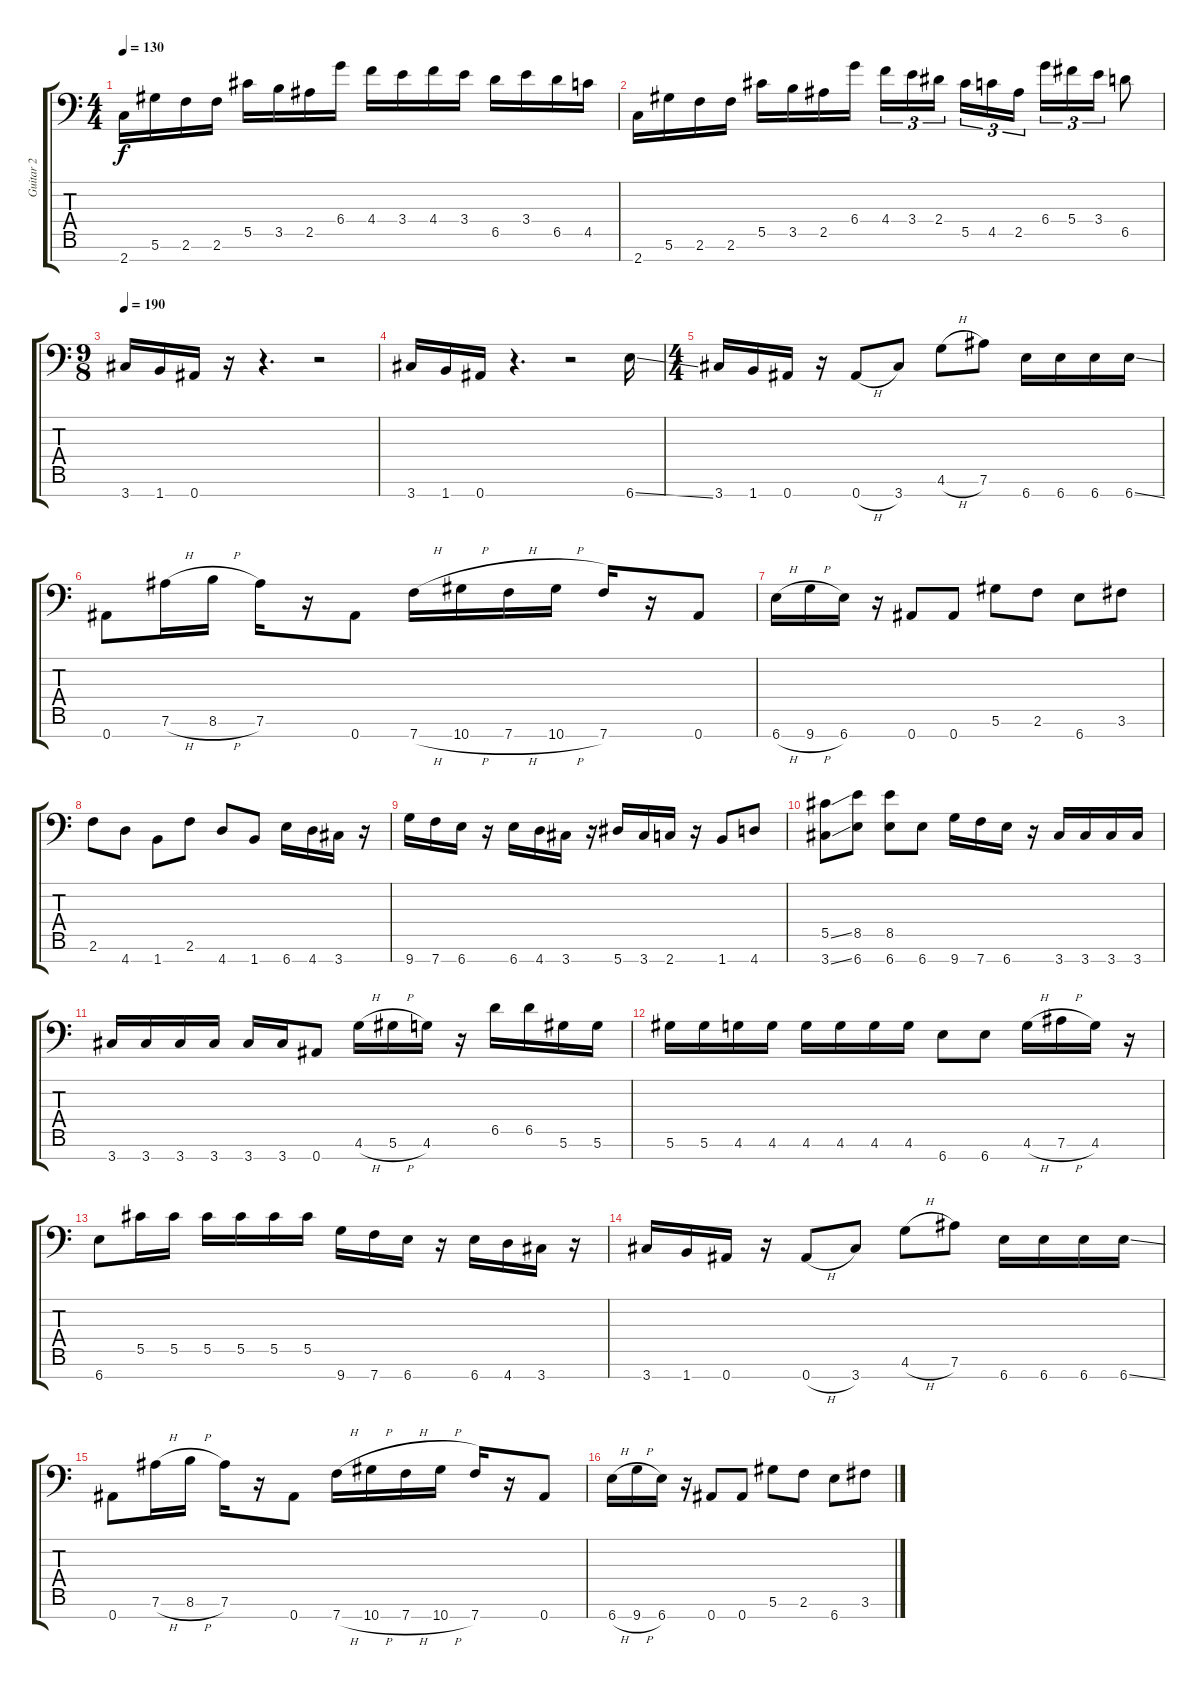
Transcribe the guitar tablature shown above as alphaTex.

\track ("Guitar 2" "Guitar 2") {instrument distortionguitar}
\staff {score tabs}
\tuning (Eb4 Bb3 Gb3 Db3 Ab2 Eb2 Bb1) {hide}
\ts (4 4)
\tempo 130
\clef f4
\ks c
2.7.16{dy f} 5.6.16 2.6.16 2.6.16 5.5.16 3.5.16 2.5.16 6.4.16 4.4.16 3.4.16 4.4.16 3.4.16 6.5.16 3.4.16 6.5.16 4.5.16 |
2.7.16 5.6.16 2.6.16 2.6.16 5.5.16 3.5.16 2.5.16 6.4.16 4.4.16{tu (3 2)} 3.4.16{tu (3 2)} 2.4.16{tu (3 2)} 5.5.16{tu (3 2)} 4.5.16{tu (3 2)} 2.5.16{tu (3 2)} 6.4.16{tu (3 2)} 5.4.16{tu (3 2)} 3.4.16{tu (3 2)} 6.5.8 |
\ts (9 8)
\tempo 190
3.7.16 1.7.16 0.7.16 r.16 r.4{d} r.2 |
3.7.16 1.7.16 0.7.16 r.4{d} r.2 6.7{ss}.16 |
\ts (4 4)
3.7.16 1.7.16 0.7.16 r.16 0.7{h}.8 3.7.8 4.6{h}.8 7.6.8 6.7.16 6.7.16 6.7.16 6.7{ss}.16 |
0.7.8 7.6{h}.16 8.6{h}.16 7.6.16 r.16 0.7.8 7.7{h}.16 10.7{h}.16 7.7{h}.16 10.7{h}.16 7.7.16 r.16 0.7.8 |
6.7{h}.16 9.7{h}.16 6.7.16 r.16 0.7.8 0.7.8 5.6.8 2.6.8 6.7.8 3.6.8 |
2.6.8 4.7.8 1.7.8 2.6.8 4.7.8 1.7.8 6.7.16 4.7.16 3.7.16 r.16 |
9.7.16 7.7.16 6.7.16 r.16 6.7.16 4.7.16 3.7.16 r.16 5.7.16 3.7.16 2.7.16 r.16 1.7.8 4.7.8 |
(5.5{ss} 3.7{ss}).8 (8.5 6.7).8 (8.5 6.7).8 6.7.8 9.7.16 7.7.16 6.7.16 r.16 3.7.16 3.7.16 3.7.16 3.7.16 |
3.7.16 3.7.16 3.7.16 3.7.16 3.7.16 3.7.16 0.7.8 4.6{h}.16 5.6{h}.16 4.6.16 r.16 6.5.16 6.5.16 5.6.16 5.6.16 |
5.6.16 5.6.16 4.6.16 4.6.16 4.6.16 4.6.16 4.6.16 4.6.16 6.7.8 6.7.8 4.6{h}.16 7.6{h}.16 4.6.16 r.16 |
6.7.8 5.5.16 5.5.16 5.5.16 5.5.16 5.5.16 5.5.16 9.7.16 7.7.16 6.7.16 r.16 6.7.16 4.7.16 3.7.16 r.16 |
3.7.16 1.7.16 0.7.16 r.16 0.7{h}.8 3.7.8 4.6{h}.8 7.6.8 6.7.16 6.7.16 6.7.16 6.7{ss}.16 |
0.7.8 7.6{h}.16 8.6{h}.16 7.6.16 r.16 0.7.8 7.7{h}.16 10.7{h}.16 7.7{h}.16 10.7{h}.16 7.7.16 r.16 0.7.8 |
6.7{h}.16 9.7{h}.16 6.7.16 r.16 0.7.8 0.7.8 5.6.8 2.6.8 6.7.8 3.6.8
